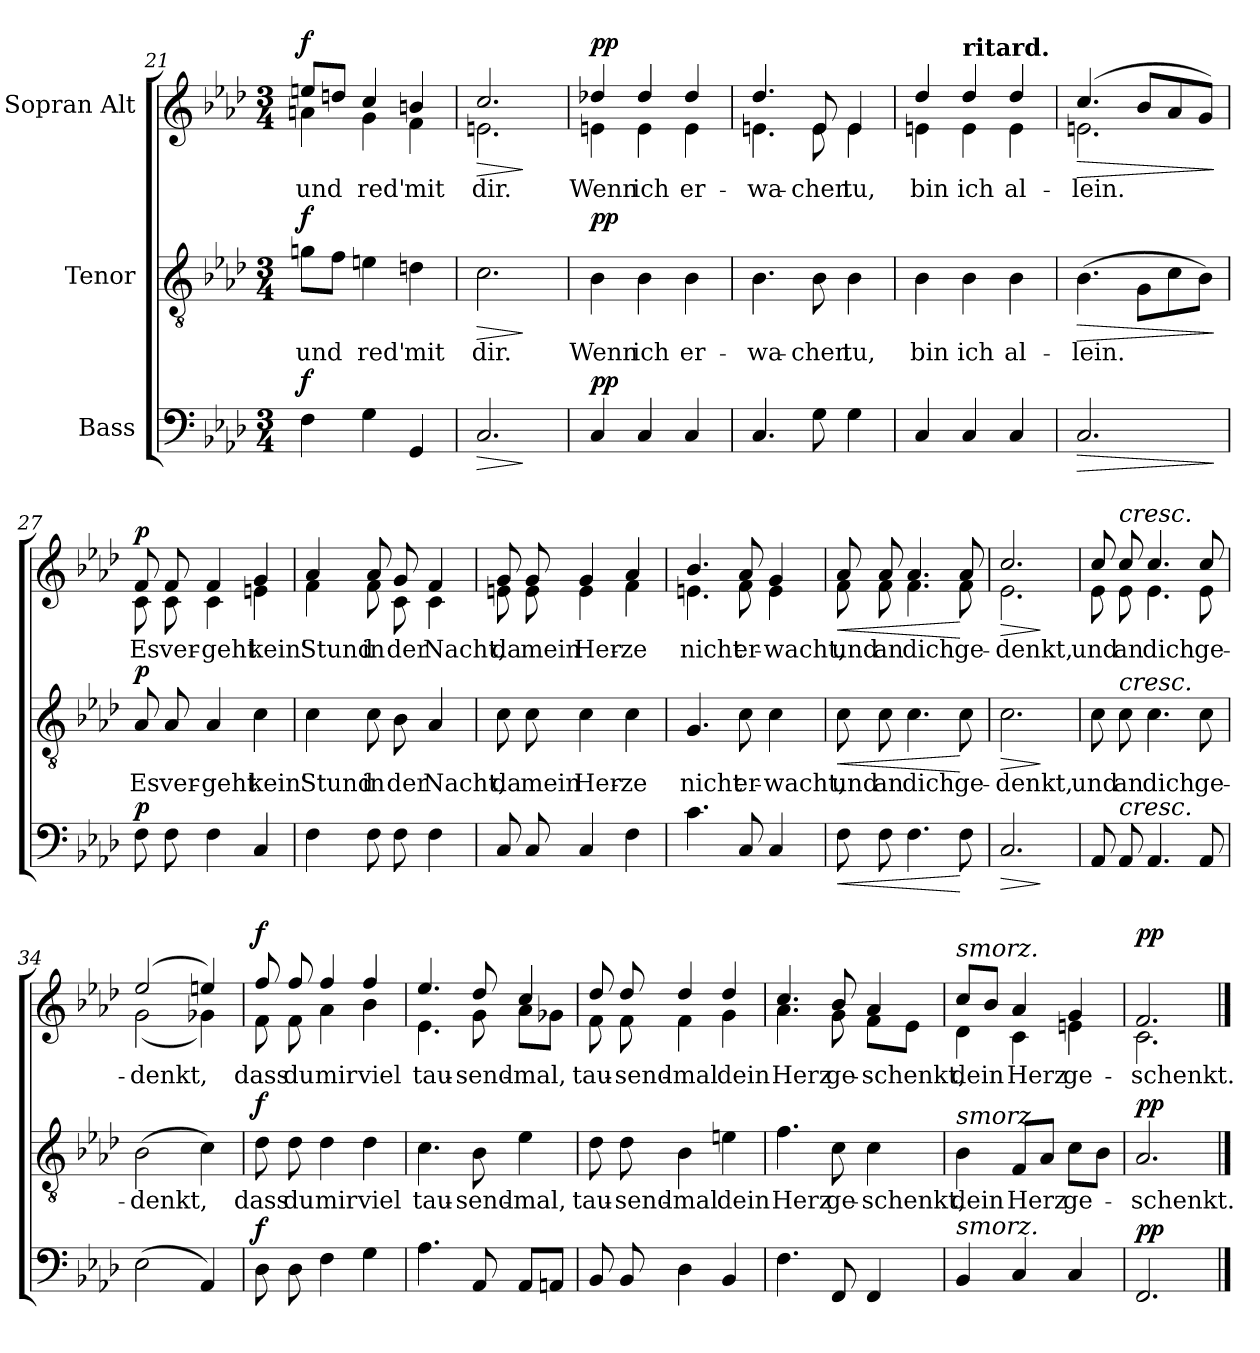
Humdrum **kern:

**kern	**dynam	**kern	**text	**dynam	**kern	**text	**dynam
*part3	*part3	*part2	*part2	*part2	*part1	*part1	*part1
*staff3	*staff3	*staff2	*staff2	*staff2	*staff1	*staff1	*staff1
*I"Bass	*	*I"Tenor	*	*	*I"Sopran Alt	*	*
!!LO:PB:g=z
*clefF4	*	*clefGv2	*	*	*clefG2	*	*
*k[b-e-a-d-]	*	*k[b-e-a-d-]	*	*	*k[b-e-a-d-]	*	*
*M3/4	*	*M3/4	*	*	*M3/4	*	*
=21	=21	=21	=21	=21	=21	=21	=21
!	!LO:DY:a	!	!LO:LY:b	!LO:DY:a	!	!LO:LY:b	!LO:DY:a
*	*	*	*	*	*^	*	*
4F\	f	8gn\L	und	f	8een/L	4an\	und	f
.	.	8f\J	.	.	8ddn/J	.	.	.
!	!	!	!LO:LY:b	!	!	!	!LO:LY:b	!
4G\	.	4en\	red'	.	4cc/	4g\	red'	.
!	!	!	!LO:LY:b	!	!	!	!LO:LY:b	!
4GG/	.	4dn\	mit	.	4bn/	4f\	mit	.
=22	=22	=22	=22	=22	=22	=22	=22	=22
!	!LO:HP:b	!	!LO:LY:b	!LO:HP:b	!	!	!LO:LY:b	!LO:HP:b
2.C/	>	2.c\	dir.	>	2.cc/	2.en\	dir.	>
*	*	*	*	*	*v	*v	*	*
.	]	.	.	]	.	.	]
=23	=23	=23	=23	=23	=23	=23	=23
!	!LO:DY:a	!	!LO:LY:b	!LO:DY:a	!	!LO:LY:b	!LO:DY:a
*	*	*	*	*	*^	*	*
4C/	pp	4B-\	Wenn	pp	4dd-X/	4en\	Wenn	pp
!	!	!	!LO:LY:b	!	!	!	!LO:LY:b	!
4C/	.	4B-\	ich	.	4dd-/	4e\	ich	.
!	!	!	!LO:LY:b	!	!	!	!LO:LY:b	!
4C/	.	4B-\	er-	.	4dd-/	4e\	er-	.
=24	=24	=24	=24	=24	=24	=24	=24	=24
!	!	!	!LO:LY:b	!	!	!	!LO:LY:b	!
4.C/	.	4.B-\	-wa-	.	4.dd-/	4.en\	-wa-	.
!	!	!	!LO:LY:b	!	!	!	!LO:LY:b	!
8G\	.	8B-\	-chen	.	8e/	8e\	-chen	.
!	!	!	!LO:LY:b	!	!	!	!LO:LY:b	!
4G\	.	4B-\	tu,	.	4e/	4e\	tu,	.
=25	=25	=25	=25	=25	=25	=25	=25	=25
!	!	!	!LO:LY:b	!	!	!	!LO:LY:b	!
4C/	.	4B-\	bin	.	4dd-/	4en\	bin	.
!	!	!	!	!	!LO:TX:a:B:t=ritard.	!	!	!
!	!	!	!LO:LY:b	!	!	!	!LO:LY:b	!
4C/	.	4B-\	ich	.	4dd-/	4e\	ich	.
!	!	!	!LO:LY:b	!	!	!	!LO:LY:b	!
4C/	.	4B-\	al-	.	4dd-/	4e\	al-	.
=26	=26	=26	=26	=26	=26	=26	=26	=26
!	!LO:HP:b	!	!LO:LY:b	!LO:HP:b	!	!	!LO:LY:b	!LO:HP:b
2.C/	>	(4.B-\	-lein.	>	(4.cc/	2.en\	-lein.	>
.	.	8G\L	.	.	8b-/L	.	.	.
.	.	8c\	.	.	8a-/	.	.	.
.	.	8B-\J)	.	.	8g/J)	.	.	.
*	*	*	*	*	*v	*v	*	*
.	]	.	.	]	.	.	]
!!LO:LB:g=z
=27	=27	=27	=27	=27	=27	=27	=27
!	!	!	!	!	!LO:TX:a:B:t=a tempo	!	!
!	!LO:DY:a	!	!LO:LY:b	!LO:DY:a	!	!LO:LY:b	!LO:DY:a
*	*	*	*	*	*^	*	*
8F\	p	8A-/	Es	p	8f/	8c\	Es	p
!	!	!	!LO:LY:b	!	!	!	!LO:LY:b	!
8F\	.	8A-/	ver-	.	8f/	8c\	ver-	.
!	!	!	!LO:LY:b	!	!	!	!LO:LY:b	!
4F\	.	4A-/	-geht	.	4f/	4c\	-geht	.
!	!	!	!LO:LY:b	!	!	!	!LO:LY:b	!
4C/	.	4c\	kein'	.	4g/	4en\	kein'	.
=28	=28	=28	=28	=28	=28	=28	=28	=28
!	!	!	!LO:LY:b	!	!	!	!LO:LY:b	!
4F\	.	4c\	Stund	.	4a-/	4f\	Stund	.
!	!	!	!LO:LY:b	!	!	!	!LO:LY:b	!
8F\	.	8c\	in	.	8a-/	8f\	in	.
!	!	!	!LO:LY:b	!	!	!	!LO:LY:b	!
8F\	.	8B-\	der	.	8g/	8c\	der	.
!	!	!	!LO:LY:b	!	!	!	!LO:LY:b	!
4F\	.	4A-/	Nacht,	.	4f/	4c\	Nacht,	.
=29	=29	=29	=29	=29	=29	=29	=29	=29
!	!	!	!LO:LY:b	!	!	!	!LO:LY:b	!
8C/	.	8c\	da	.	8g/	8en\	da	.
!	!	!	!LO:LY:b	!	!	!	!LO:LY:b	!
8C/	.	8c\	mein	.	8g/	8e\	mein	.
!	!	!	!LO:LY:b	!	!	!	!LO:LY:b	!
4C/	.	4c\	Her-	.	4g/	4e\	Her-	.
!	!	!	!LO:LY:b	!	!	!	!LO:LY:b	!
4F\	.	4c\	-ze	.	4a-/	4f\	-ze	.
=30	=30	=30	=30	=30	=30	=30	=30	=30
!	!	!	!LO:LY:b	!	!	!	!LO:LY:b	!
4.c\	.	4.G/	nicht	.	4.b-/	4.en\	nicht	.
!	!	!	!LO:LY:b	!	!	!	!LO:LY:b	!
8C/	.	8c\	er-	.	8a-/	8f\	er-	.
!	!	!	!LO:LY:b	!	!	!	!LO:LY:b	!
4C/	.	4c\	-wacht,	.	4g/	4e\	-wacht,	.
!!LO:LB:g=z	!!
=31	=31	=31	=31	=31	=31	=31	=31	=31
!	!LO:HP:b	!	!LO:LY:b	!LO:HP:b	!	!	!LO:LY:b	!LO:HP:b
8F\	<	8c\	und	<	8a-/	8f\	und	<
!	!	!	!LO:LY:b	!	!	!	!LO:LY:b	!
8F\	.	8c\	an	.	8a-/	8f\	an	.
!	!	!	!LO:LY:b	!	!	!	!LO:LY:b	!
4.F\	.	4.c\	dich	.	4.a-/	4.f\	dich	.
!	!	!	!LO:LY:b	!	!	!	!LO:LY:b	!
8F\	[	8c\	ge-	[	8a-/	8f\	ge-	[
=32	=32	=32	=32	=32	=32	=32	=32	=32
!	!LO:HP:b	!	!LO:LY:b	!LO:HP:b	!	!	!LO:LY:b	!LO:HP:b
2.C/	>	2.c\	-denkt,	>	2.cc/	2.e-\	-denkt,	>
*	*	*	*	*	*v	*v	*	*
.	]	.	.	]	.	.	]
=33	=33	=33	=33	=33	=33	=33	=33
!	!	!	!LO:LY:b	!	!	!LO:LY:b	!
*	*	*	*	*	*^	*	*
8AA-/	.	8c\	und	.	8cc/	8e-\	und	.
!	!	!	!	!	!LO:TX:a:i:t=cresc.	!	!	!
!	!	!LO:TX:a:i:t=cresc.	!	!	!	!	!	!
!LO:TX:a:i:t=cresc.	!	!	!	!	!	!	!	!
!	!	!	!LO:LY:b	!	!	!	!LO:LY:b	!
8AA-/	.	8c\	an	.	8cc/	8e-\	an	.
!	!	!	!LO:LY:b	!	!	!	!LO:LY:b	!
4.AA-/	.	4.c\	dich	.	4.cc/	4.e-\	dich	.
!	!	!	!LO:LY:b	!	!	!	!LO:LY:b	!
8AA-/	.	8c\	ge-	.	8cc/	8e-\	ge-	.
=34	=34	=34	=34	=34	=34	=34	=34	=34
!	!	!	!LO:LY:b	!	!	!	!LO:LY:b	!
(2E-\	.	(2B-\	-denkt,	.	(2ee-/	(2g\	-denkt,	.
4AA-/)	.	4c\)	.	.	4een/)	4g-X\)	.	.
=35	=35	=35	=35	=35	=35	=35	=35	=35
!	!LO:DY:a	!	!LO:LY:b	!LO:DY:a	!	!	!LO:LY:b	!LO:DY:a
8D-\	f	8d-\	dass	f	8ff/	8f\	dass	f
!	!	!	!LO:LY:b	!	!	!	!LO:LY:b	!
8D-\	.	8d-\	du	.	8ff/	8f\	du	.
!	!	!	!LO:LY:b	!	!	!	!LO:LY:b	!
4F\	.	4d-\	mir	.	4ff/	4a-\	mir	.
!	!	!	!LO:LY:b	!	!	!	!LO:LY:b	!
4G\	.	4d-\	viel	.	4ff/	4b-\	viel	.
!!LO:LB:g=z	!!
=36	=36	=36	=36	=36	=36	=36	=36	=36
!	!	!	!LO:LY:b	!	!	!	!LO:LY:b	!
4.A-\	.	4.c\	tau-	.	4.ee-/	4.e-\	tau-	.
!	!	!	!LO:LY:b	!	!	!	!LO:LY:b	!
8AA-/	.	8B-\	-send-	.	8dd-/	8g\	-send-	.
!	!	!	!LO:LY:b	!	!	!	!LO:LY:b	!
8AA-/L	.	4e-\	-mal,	.	4cc/	8a-\L	-mal,	.
8AAn/J	.	.	.	.	.	8g-X\J	.	.
=37	=37	=37	=37	=37	=37	=37	=37	=37
!	!	!	!LO:LY:b	!	!	!	!LO:LY:b	!
8BB-/	.	8d-\	tau-	.	8dd-/	8f\	tau-	.
!	!	!	!LO:LY:b	!	!	!	!LO:LY:b	!
8BB-/	.	8d-\	-send-	.	8dd-/	8f\	-send-	.
!	!	!	!LO:LY:b	!	!	!	!LO:LY:b	!
4D-\	.	4B-\	-mal	.	4dd-/	4f\	-mal	.
!	!	!	!LO:LY:b	!	!	!	!LO:LY:b	!
4BB-/	.	4en\	dein	.	4dd-/	4g\	dein	.
=38	=38	=38	=38	=38	=38	=38	=38	=38
!	!	!	!LO:LY:b	!	!	!	!LO:LY:b	!
4.F\	.	4.f\	Herz	.	4.cc/	4.a-\	Herz	.
!	!	!	!LO:LY:b	!	!	!	!LO:LY:b	!
8FF/	.	8c\	ge-	.	8b-/	8g\	ge-	.
!	!	!	!LO:LY:b	!	!	!	!LO:LY:b	!
4FF/	.	4c\	-schenkt,	.	4a-/	8f\L	-schenkt,	.
.	.	.	.	.	.	8e-\J	.	.
=39	=39	=39	=39	=39	=39	=39	=39	=39
!	!	!	!	!	!LO:TX:a:i:t=smorz.	!	!	!
!	!	!LO:TX:a:i:t=smorz.	!	!	!	!	!	!
!LO:TX:a:i:t=smorz.	!	!	!	!	!	!	!	!
!	!	!	!LO:LY:b	!	!	!	!LO:LY:b	!
4BB-/	.	4B-\	dein	.	8cc/L	4d-\	dein	.
.	.	.	.	.	8b-/J	.	.	.
!	!	!	!LO:LY:b	!	!	!	!LO:LY:b	!
4C/	.	8F/L	Herz	.	4a-/	4c\	Herz	.
.	.	8A-/J	.	.	.	.	.	.
!	!	!	!LO:LY:b	!	!	!	!LO:LY:b	!
4C/	.	8c\L	ge-	.	4g/	4en\	ge-	.
.	.	8B-\J	.	.	.	.	.	.
=40	=40	=40	=40	=40	=40	=40	=40	=40
!	!LO:DY:a	!	!LO:LY:b	!LO:DY:a	!	!	!LO:LY:b	!LO:DY:a
2.FF/	pp	2.A-/	-schenkt.	pp	2.f/	2.c\	-schenkt.	pp
*	*	*	*	*	*v	*v	*	*
==	==	==	==	==	==	==	==
*-	*-	*-	*-	*-	*-	*-	*-
